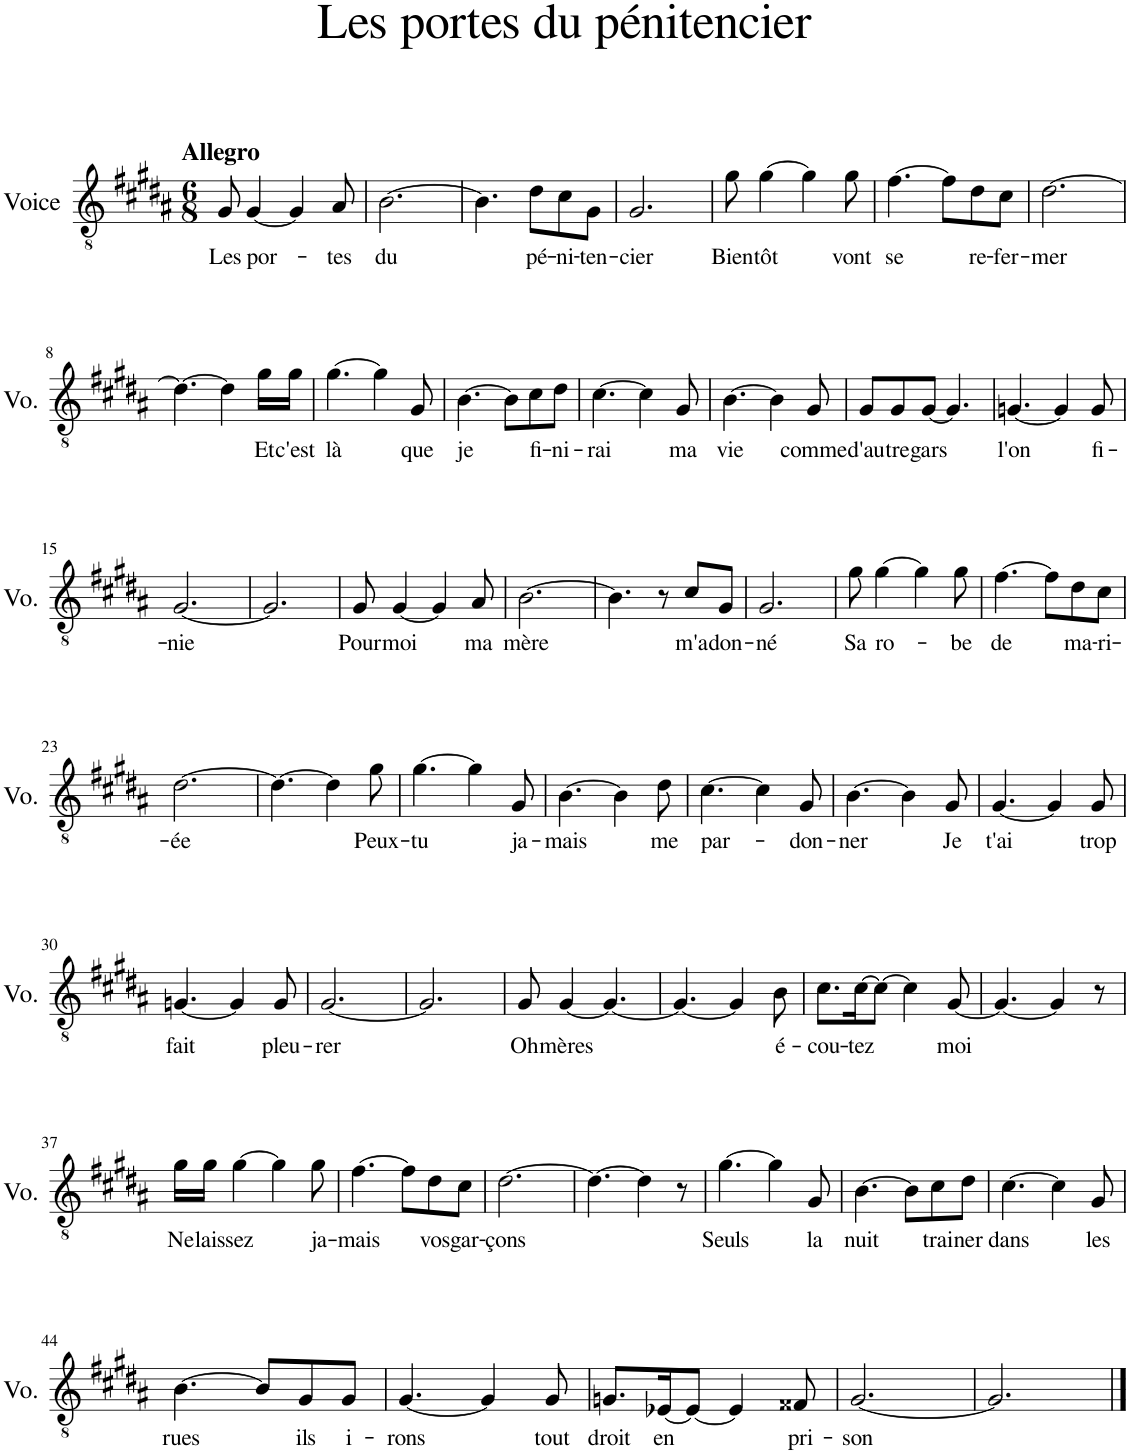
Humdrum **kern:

**kern	**text
*part1	*part1
*staff1	*staff1
*I"Voice	*
*I'Vo.	*
*clefGv2	*
*k[f#c#g#d#a#]	*
*M6/8	*
=1	=1
!LO:TX:a:B:t=Allegro	!
!	!LO:LY:b
8G#/	Les
!	!LO:LY:b
[4G#/	por-
4G#/]	.
!	!LO:LY:b
8A#/	tes
=2	=2
!	!LO:LY:b
[2.B\	du
=3	=3
4.B\]	.
!	!LO:LY:b
8d#\L	pé-
!	!LO:LY:b
8c#\	-ni-
!	!LO:LY:b
8G#\J	-ten-
=4	=4
!	!LO:LY:b
2.G#/	-cier
=5	=5
!	!LO:LY:b
8g#\	Bien-
!	!LO:LY:b
[4g#\	-tôt
4g#\]	.
!	!LO:LY:b
8g#\	vont
=6	=6
!	!LO:LY:b
[4.f#\	se
8f#\L]	.
!	!LO:LY:b
8d#\	re-
!	!LO:LY:b
8c#\J	-fer-
=7	=7
!	!LO:LY:b
[2.d#\	-mer
!!LO:LB:g=z
=8	=8
4.d#\_	.
4d#\]	.
!	!LO:LY:b
16g#\LL	Et
!	!LO:LY:b
16g#\JJ	c'est
=9	=9
!	!LO:LY:b
[4.g#\	là
4g#\]	.
!	!LO:LY:b
8G#/	que
=10	=10
!	!LO:LY:b
[4.B\	je
8B\L]	.
!	!LO:LY:b
8c#\	fi-
!	!LO:LY:b
8d#\J	-ni-
=11	=11
!	!LO:LY:b
[4.c#\	-rai
4c#\]	.
!	!LO:LY:b
8G#/	ma
=12	=12
!	!LO:LY:b
[4.B\	vie
4B\]	.
!	!LO:LY:b
8G#/	comme
=13	=13
!	!LO:LY:b
8G#/L	d'au-
!	!LO:LY:b
8G#/	-tre
!	!LO:LY:b
[8G#/J	gars
4.G#/]	.
=14	=14
!	!LO:LY:b
[4.Gn/	l'on
4G/]	.
!	!LO:LY:b
8G/	fi-
!!LO:LB:g=z
=15	=15
!	!LO:LY:b
[2.G#/	-nie
=16	=16
2.G#/]	.
=17	=17
!	!LO:LY:b
8G#/	Pour
!	!LO:LY:b
[4G#/	moi
4G#/]	.
!	!LO:LY:b
8A#/	ma
=18	=18
!	!LO:LY:b
[2.B\	-mère
=19	=19
4.B\]	.
8r	.
!	!LO:LY:b
8c#/L	m'a
!	!LO:LY:b
8G#/J	don-
=20	=20
!	!LO:LY:b
2.G#/	-né
=21	=21
!	!LO:LY:b
8g#\	Sa
!	!LO:LY:b
[4g#\	ro-
4g#\]	.
!	!LO:LY:b
8g#\	-be
=22	=22
!	!LO:LY:b
[4.f#\	de
8f#\L]	.
!	!LO:LY:b
8d#\	ma-
!	!LO:LY:b
8c#\J	-ri-
!!LO:LB:g=z
=23	=23
!	!LO:LY:b
[2.d#\	-ée
=24	=24
4.d#\_	.
4d#\]	.
!	!LO:LY:b
8g#\	Peux-
=25	=25
!	!LO:LY:b
[4.g#\	-tu
4g#\]	.
!	!LO:LY:b
8G#/	ja-
=26	=26
!	!LO:LY:b
[4.B\	-mais
4B\]	.
!	!LO:LY:b
8d#\	me
=27	=27
!	!LO:LY:b
[4.c#\	par-
4c#\]	.
!	!LO:LY:b
8G#/	-don-
=28	=28
!	!LO:LY:b
[4.B\	-ner
4B\]	.
!	!LO:LY:b
8G#/	Je
=29	=29
!	!LO:LY:b
[4.G#/	t'ai
4G#/]	.
!	!LO:LY:b
8G#/	trop
!!LO:LB:g=z
=30	=30
!	!LO:LY:b
[4.Gn/	fait
4G/]	.
!	!LO:LY:b
8G/	pleu-
=31	=31
!	!LO:LY:b
[2.G#/	-rer
=32	=32
2.G#/]	.
=33	=33
!	!LO:LY:b
8G#/	Oh
!	!LO:LY:b
[4G#/	mères
4.G#/_	.
=34	=34
4.G#/_	.
4G#/]	.
!	!LO:LY:b
8B\	é-
=35	=35
!	!LO:LY:b
8.c#\L	cou-
!	!LO:LY:b
[16c#\K	-tez
8c#\J_	.
4c#\]	.
!	!LO:LY:b
[8G#/	moi
=36	=36
4.G#/_	.
4G#/]	.
8r	.
!!LO:LB:g=z
=37	=37
!	!LO:LY:b
16g#\LL	Ne
!	!LO:LY:b
16g#\JJ	lais-
!	!LO:LY:b
[4g#\	-sez
4g#\]	.
!	!LO:LY:b
8g#\	ja-
=38	=38
!	!LO:LY:b
[4.f#\	-mais
8f#\L]	.
!	!LO:LY:b
8d#\	vos
!	!LO:LY:b
8c#\J	gar-
=39	=39
!	!LO:LY:b
[2.d#\	-çons
=40	=40
4.d#\_	.
4d#\]	.
8r	.
=41	=41
!	!LO:LY:b
[4.g#\	Seuls
4g#\]	.
!	!LO:LY:b
8G#/	la
=42	=42
!	!LO:LY:b
[4.B\	nuit
8B\L]	.
!	!LO:LY:b
8c#\	trai-
!	!LO:LY:b
8d#\J	-ner
=43	=43
!	!LO:LY:b
[4.c#\	dans
4c#\]	.
!	!LO:LY:b
8G#/	les
!!LO:LB:g=z
=44	=44
!	!LO:LY:b
[4.B\	rues
8B/L]	.
!	!LO:LY:b
8G#/	ils
!	!LO:LY:b
8G#/J	i-
=45	=45
!	!LO:LY:b
[4.G#/	-rons
4G#/]	.
!	!LO:LY:b
8G#/	tout
=46	=46
!	!LO:LY:b
8.Gn/L	droit
!	!LO:LY:b
[16E-X/K	en
8E-/J_	.
4E-/]	.
!	!LO:LY:b
8F##X/	pri-
=47	=47
!	!LO:LY:b
[2.G#/	-son
=48	=48
2.G#/]	.
==	==
*-	*-
